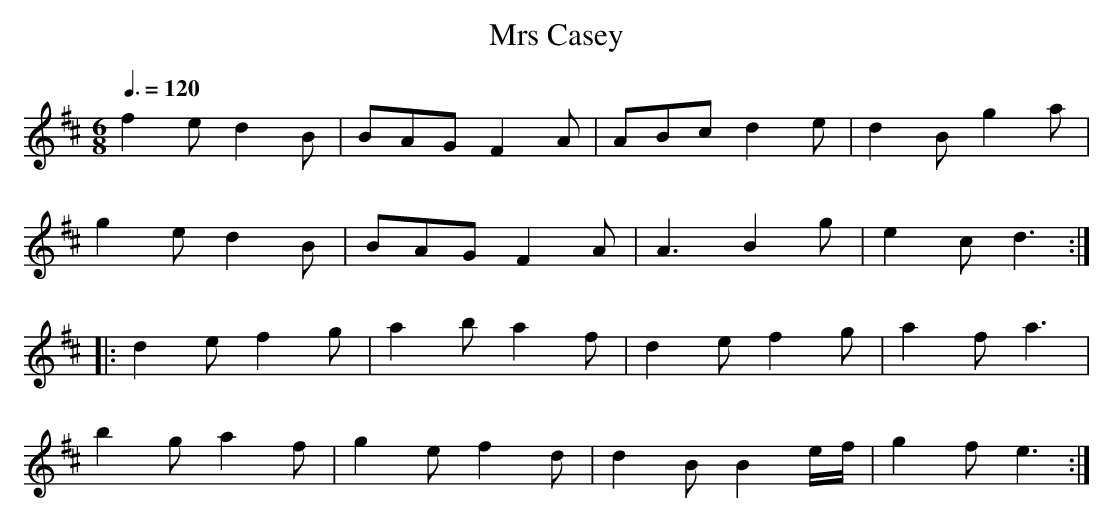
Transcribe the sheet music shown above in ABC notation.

X:1
T:Mrs Casey
M:6/8
Q:3/8=120
L:1/8
K:D
f2e d2B | BAG F2A | ABc d2e | d2B g2a |
g2e d2B | BAG F2A | A3 B2g | e2c d3 :|
|: d2e f2g | a2b a2f | d2e f2g | a2fa3 |
b2g a2f | g2e f2d | d2B B2e/f/ | g2f e3 :|
